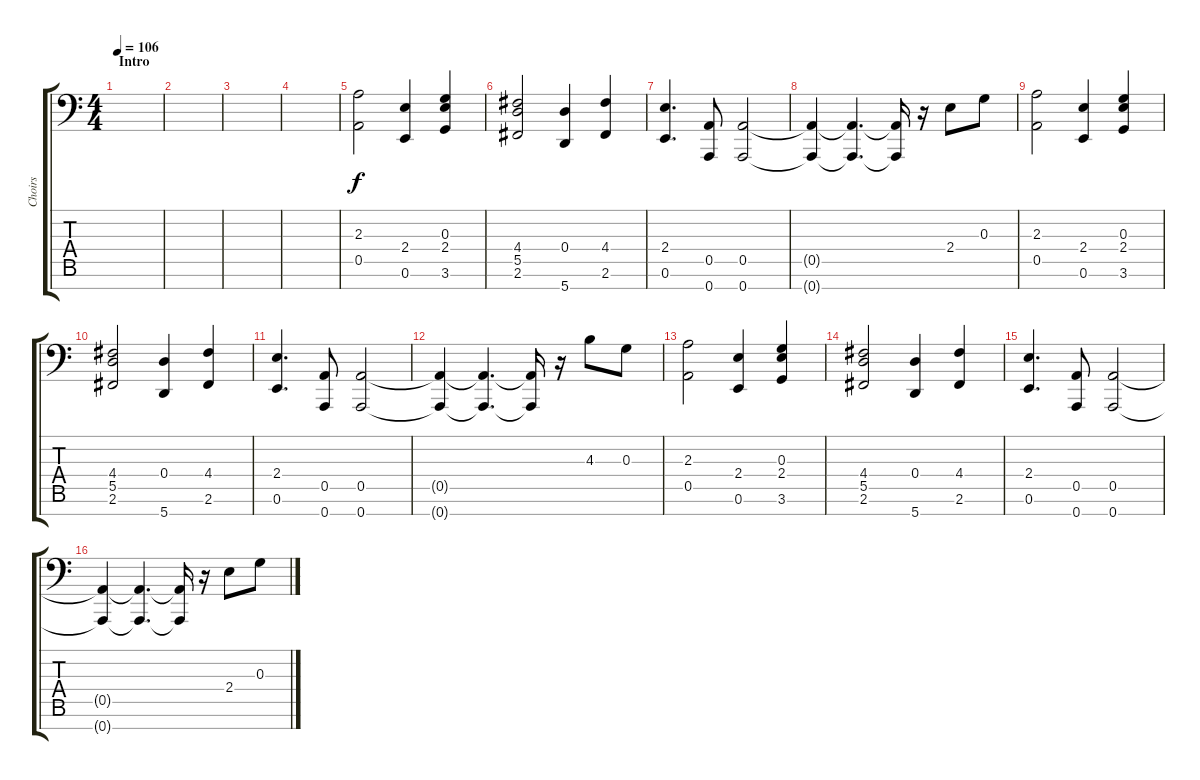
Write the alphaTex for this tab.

\track ("Choirs" "Choirs") {instrument choiraahs}
\staff {score tabs}
\tuning (E4 B3 G3 D3 A2 E2 A1) {hide}
\ts (4 4)
\section ("" "Intro")
\tempo 106
\clef f4
\ks c
|
|
|
|
(2.3 0.5).2 (2.4 0.6).4 (0.3 2.4 3.6).4 |
(4.4 5.5 2.6).2 (0.4 5.7).4 (4.4 2.6).4 |
(2.4 0.6).4{d} (0.5 0.7).8 (0.5 0.7).2 |
(0.5{t} 0.7{t}).4 (0.5{t} 0.7{t}).4{d} (0.5{t} 0.7{t}).16 r.16 2.4.8 0.3.8 |
(2.3 0.5).2 (2.4 0.6).4 (0.3 2.4 3.6).4 |
(4.4 5.5 2.6).2 (0.4 5.7).4 (4.4 2.6).4 |
(2.4 0.6).4{d} (0.5 0.7).8 (0.5 0.7).2 |
(0.5{t} 0.7{t}).4 (0.5{t} 0.7{t}).4{d} (0.5{t} 0.7{t}).16 r.16 4.3.8 0.3.8 |
(2.3 0.5).2 (2.4 0.6).4 (0.3 2.4 3.6).4 |
(4.4 5.5 2.6).2 (0.4 5.7).4 (4.4 2.6).4 |
(2.4 0.6).4{d} (0.5 0.7).8 (0.5 0.7).2 |
(0.5{t} 0.7{t}).4 (0.5{t} 0.7{t}).4{d} (0.5{t} 0.7{t}).16 r.16 2.4.8 0.3.8
